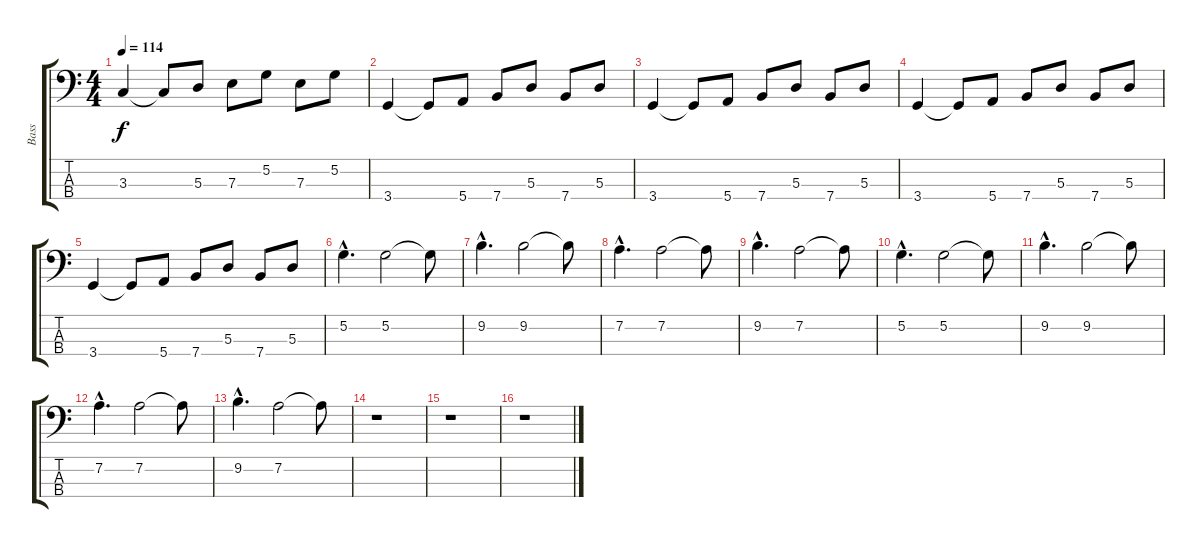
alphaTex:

\track ("Bass" "Bass") {instrument electricbassfinger}
\staff {score tabs}
\tuning (G2 D2 A1 E1) {hide}
\ts (4 4)
\tempo 114
\clef f4
\ks c
3.3.4{dy f} 3.3{t}.8 5.3.8 7.3.8 5.2.8 7.3.8 5.2.8 |
3.4.4 3.4{t}.8 5.4.8 7.4.8 5.3.8 7.4.8 5.3.8 |
3.4.4 3.4{t}.8 5.4.8 7.4.8 5.3.8 7.4.8 5.3.8 |
3.4.4 3.4{t}.8 5.4.8 7.4.8 5.3.8 7.4.8 5.3.8 |
3.4.4 3.4{t}.8 5.4.8 7.4.8 5.3.8 7.4.8 5.3.8 |
5.2{hac}.4{d} 5.2.2 5.2{t}.8 |
9.2{hac}.4{d} 9.2.2 9.2{t}.8 |
7.2{hac}.4{d} 7.2.2 7.2{t}.8 |
9.2{hac}.4{d} 7.2.2 7.2{t}.8 |
5.2{hac}.4{d} 5.2.2 5.2{t}.8 |
9.2{hac}.4{d} 9.2.2 9.2{t}.8 |
7.2{hac}.4{d} 7.2.2 7.2{t}.8 |
9.2{hac}.4{d} 7.2.2 7.2{t}.8 |
r.1 |
r.1 |
r.1
